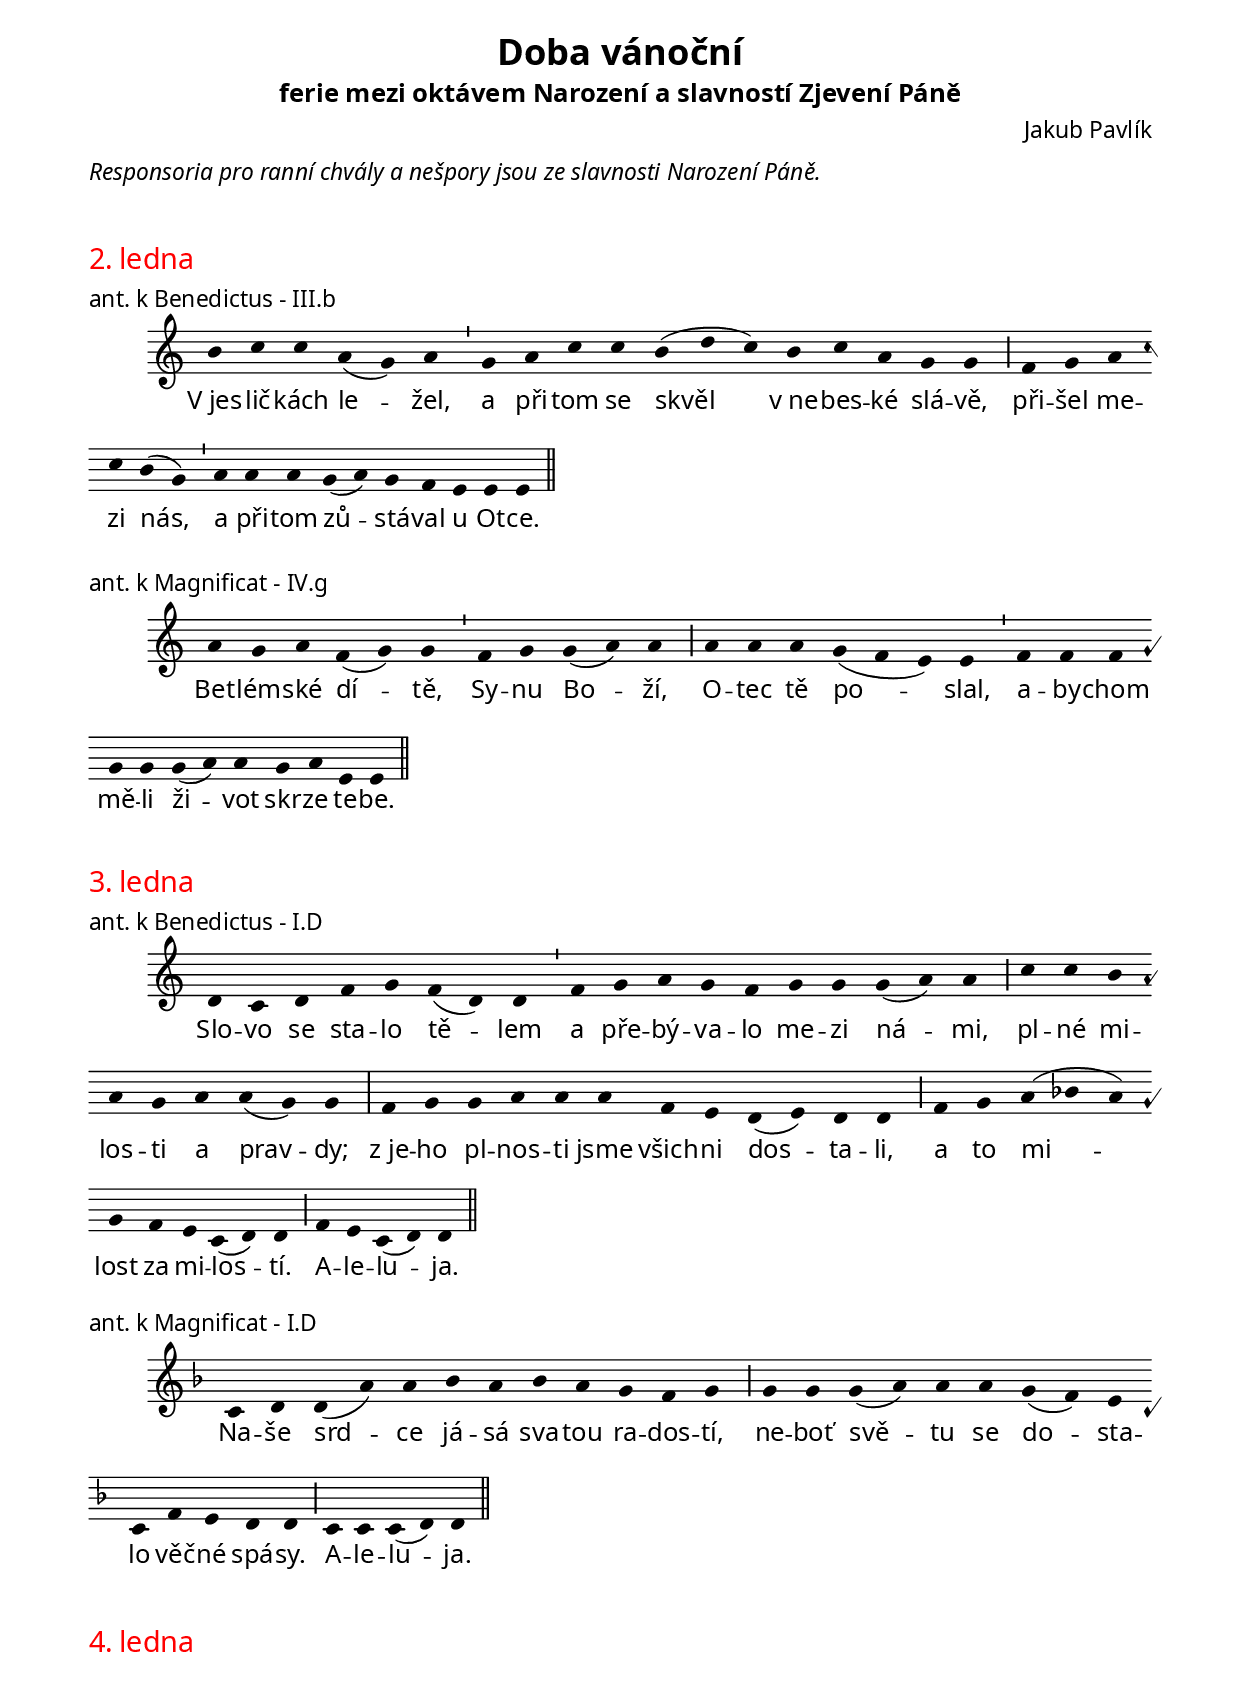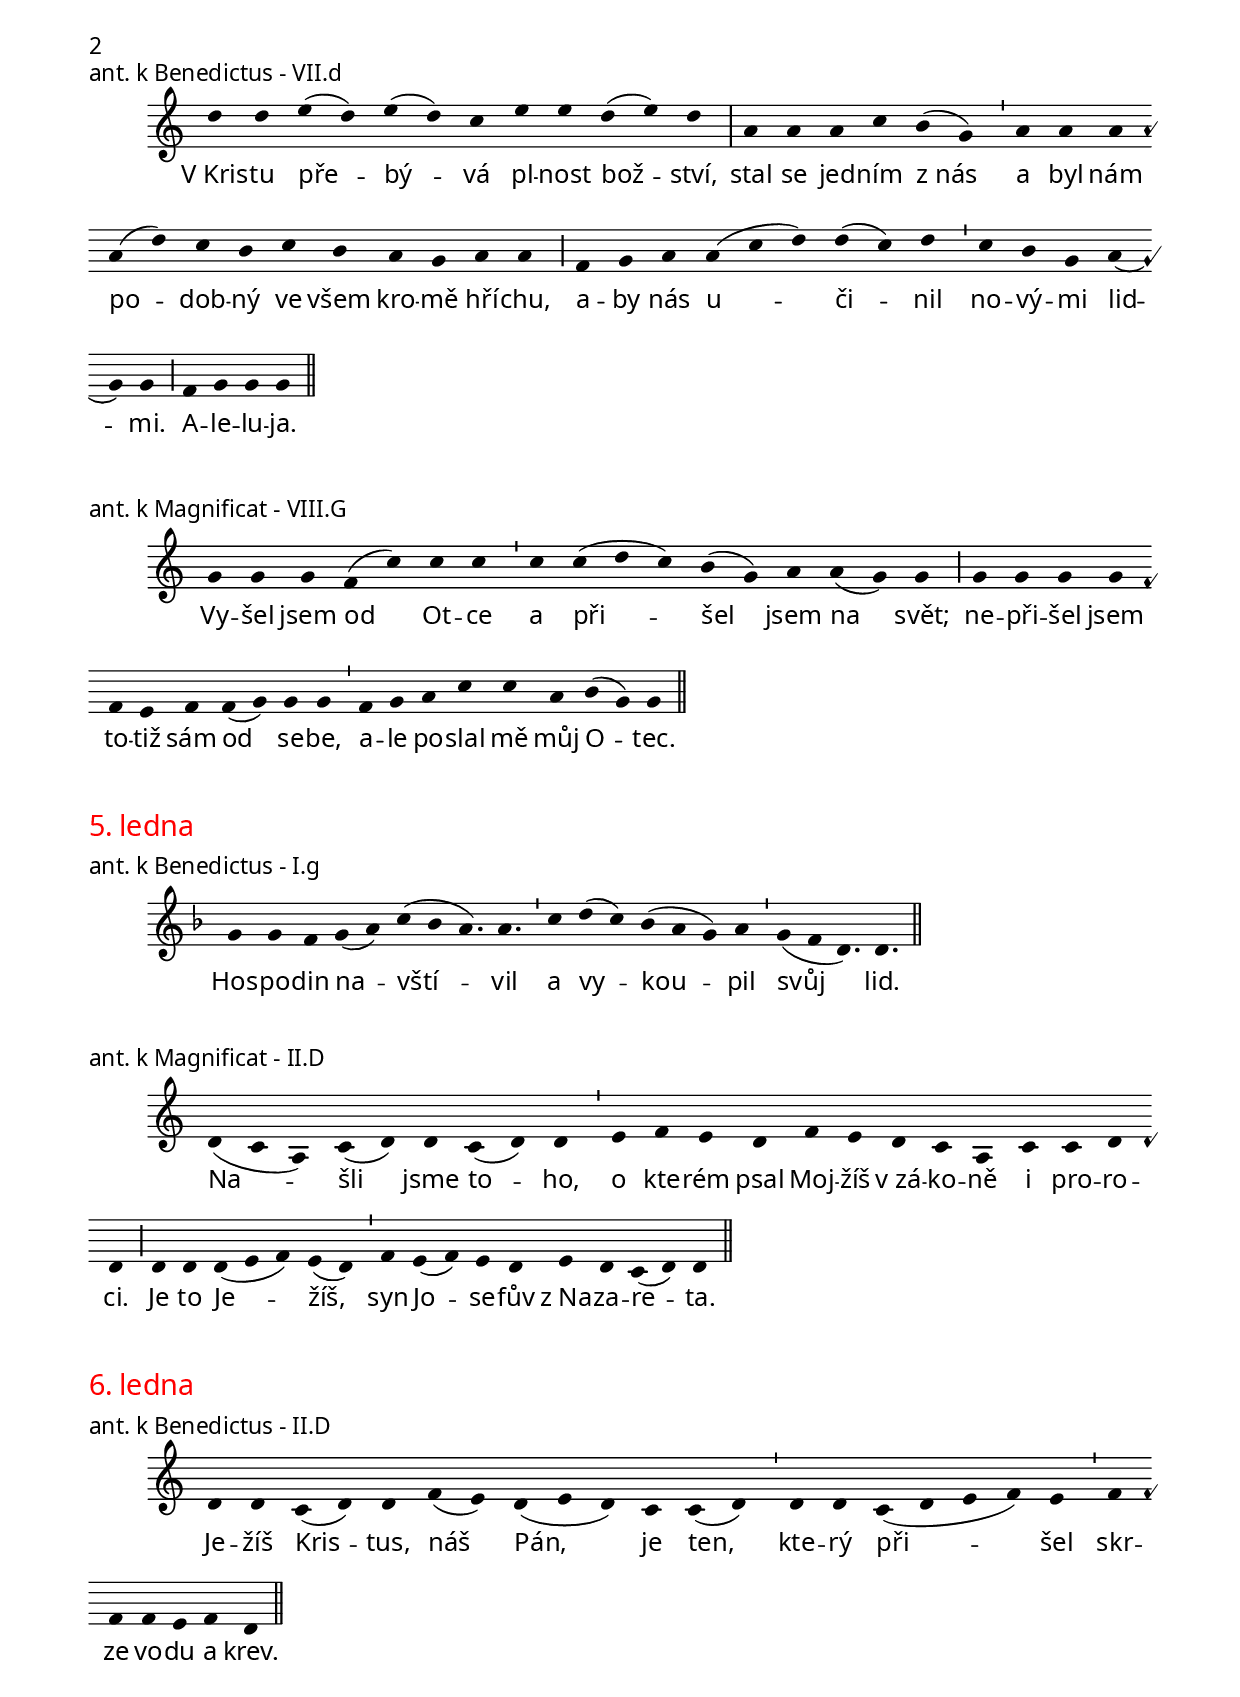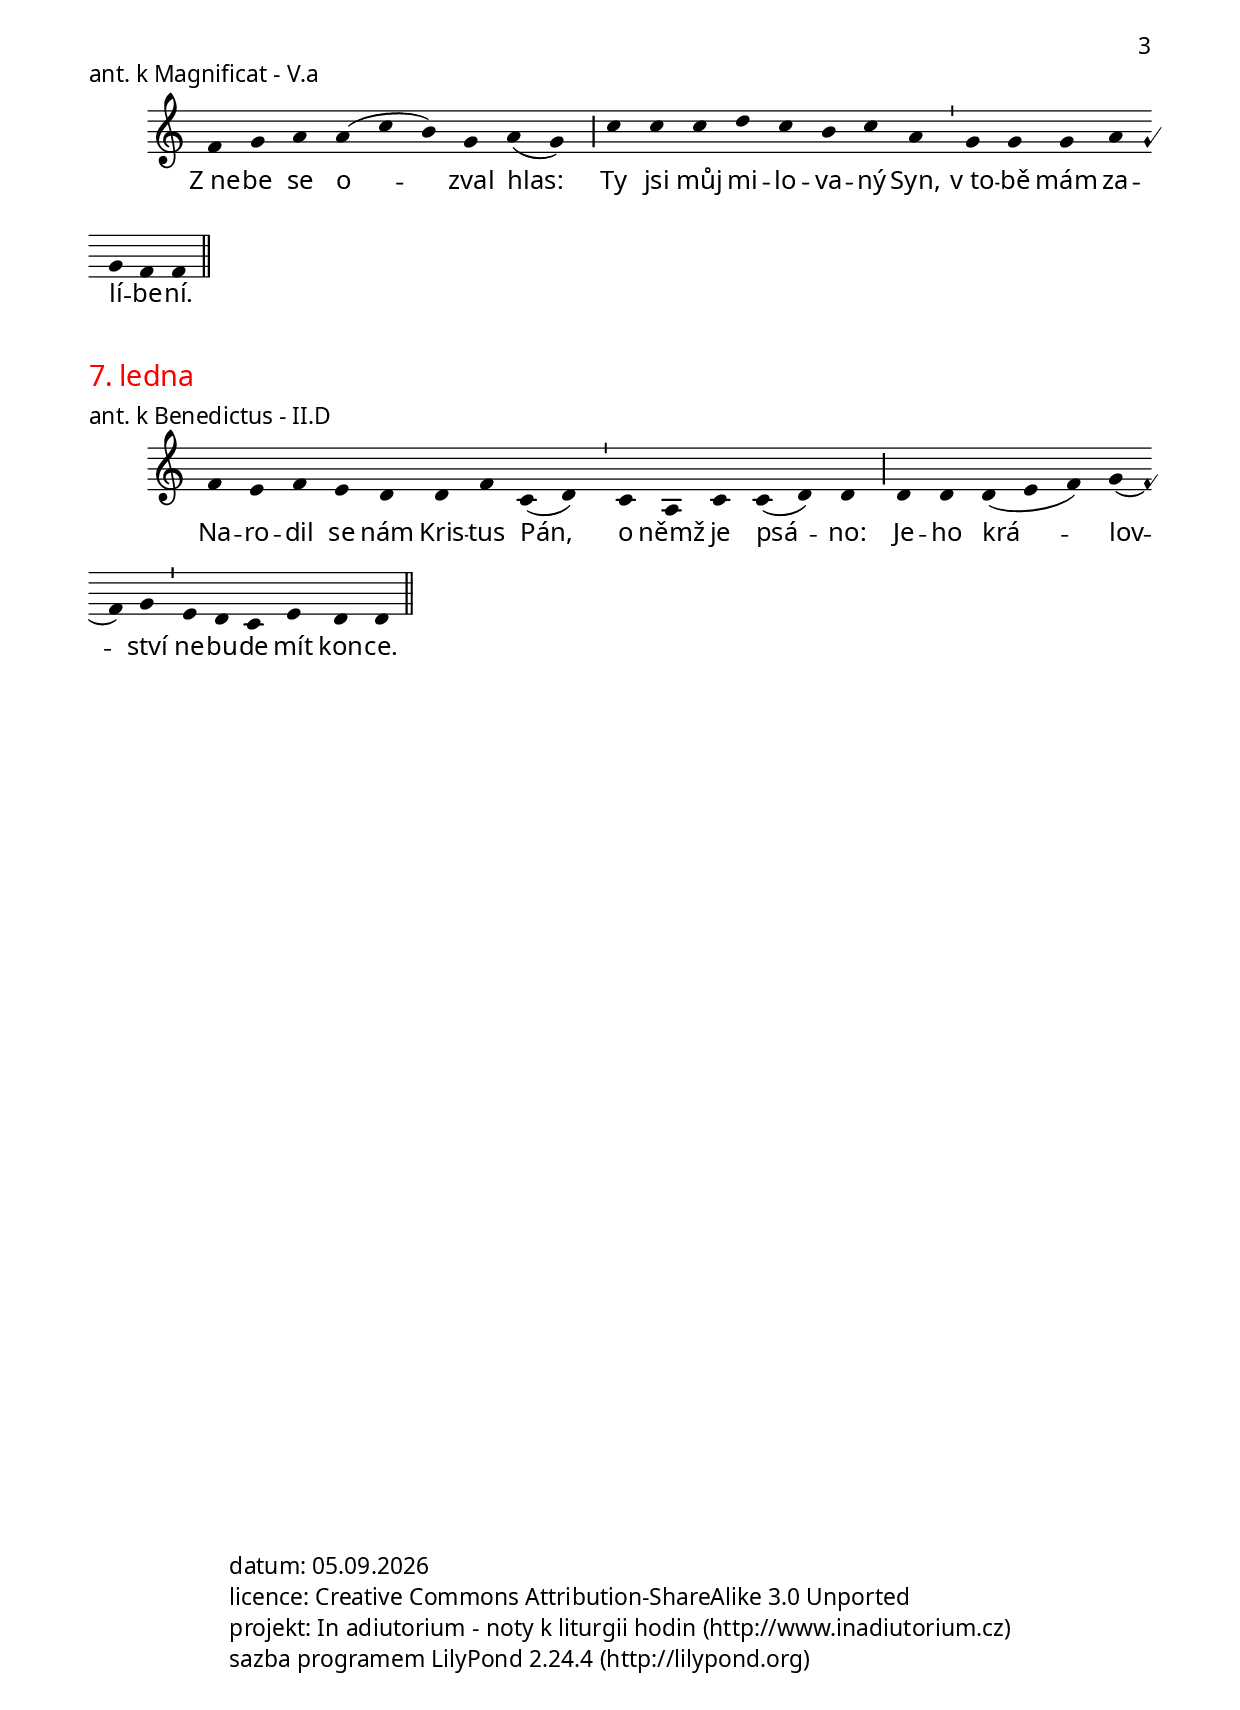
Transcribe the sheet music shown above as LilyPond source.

\version "2.17.24"

\header {
  title = "Doba vánoční"
  subtitle = "ferie mezi oktávem Narození a slavností Zjevení Páně"
  composer = "Jakub Pavlík"
}

\include "spolecne.ly"

\markup\italic{
  Responsoria pro ranní chvály a nešpory jsou ze slavnosti Narození Páně.
}

\markup\nadpisDen{2. ledna}

\score {
  \relative c'' {
    \choralniRezim
    b4 c c a( g) a \barMin
    g a c c b( d c) b c a g g \barMaior
    f g a c b( g) \barMin
    a a a g( a) g f e e e \barFinalis
  }
  \addlyrics {
    V_jes -- lič -- kách le -- žel,
    a při -- tom se skvěl v_ne -- bes -- ké slá -- vě,
    při -- šel me -- zi nás,
    a při -- tom zů -- stá -- val u Ot -- ce.
  }
  \header {
    quid = "ant. k Benedictus"
    modus = "III"
    differentia = "b"
    fons = "zcela volná inspirace (nejprve mimovolná) antifonou vanoce_narozenipane.ly#bohorodicka-1ne-a2"
    psalmus = ""
    id = ""
    piece = \markup {\sestavTitulekBezZalmu}
  }
}

\score {
  \relative c'' {
    \choralniRezim
    a4 g a f( g) g \barMin f g g( a) a \barMaior
    a a a g( f e) e \barMin
    f f f g g g( a) a g a e e \barFinalis
  }
  \addlyrics {
    Bet -- lém -- ské dí -- tě, Sy -- nu Bo -- ží,
    O -- tec tě po -- slal,
    a -- by -- chom mě -- li ži -- vot skr -- ze te -- be.
  }
  \header {
    quid = "ant. k Magnificat"
    modus = "IV"
    differentia = "g" 
    psalmus = ""
    id = ""
    piece = \markup {\sestavTitulekBezZalmu}
  }
}

\markup\nadpisDen{3. ledna}

\score {
  \relative c' {
    \choralniRezim
    d4 c d f g f( d) d \barMin 
    f g a g f g g g( a) a \barMaior
    c c b a g a a( g) g \barMax
    f g g a a a f e d( e) d d \barMaior
    f g a( bes a) g f e c( d) d \barMaior
    f e c( d) d \barFinalis
  }
  \addlyrics {
    Slo -- vo se sta -- lo tě -- lem
    a pře -- bý -- va -- lo me -- zi ná -- mi,
    pl -- né mi -- los -- ti a prav -- dy;
    z_je -- ho pl -- nos -- ti jsme všich -- ni dos -- ta -- li,
    a to mi -- lost za mi -- los -- tí.
    A -- le -- lu -- ja.
  }
  \header {
    quid = "ant. k Benedictus"
    modus = "I"
    differentia = "D" 
    psalmus = ""
    fial = "sanktoral/1227jan.ly#rch-aben?zacatek"
    placet = "r - text by stál za trochu víc práce a lépe padnoucí melodii s lepším spádem"
    id = ""
    piece = \markup {\sestavTitulekBezZalmu}
  }
}

\score {
  \relative c' {
    \key f \major
    \choralniRezim
    c4 d d( a') a bes a bes a g f g \barMaior
    g g g( a) a a g( f) e c f e d d \barMaior
    c c c( d) d \barFinalis
  }
  \addlyrics {
    Na -- še srd -- ce já -- sá sva -- tou ra -- dos -- tí,
    ne -- boť svě -- tu se do -- sta -- lo věč -- né spá -- sy.
    A -- le -- lu -- ja.
  }
  \header {
    quid = "ant. k Magnificat"
    modus = "I"
    differentia = "D" 
    psalmus = ""
    id = ""
    piece = \markup {\sestavTitulekBezZalmu}
  }
}

\markup\nadpisDen{4. ledna}

\score {
  \relative c'' {
    \choralniRezim
    d4 d e( d) e( d) c e e d( e) d \barMax
    a a a c b( g) \barMin
    a a a a( d) c b c b a g a a \barMaior
    f g a a( c d) d( c) d \barMin c b g a( g) g \barMaior
    f g g g \barFinalis
  }
  \addlyrics {
    V_Kris -- tu pře -- bý -- vá pl -- nost bož -- ství,
    stal se jed -- ním z_nás 
    a byl nám po -- dob -- ný ve všem kro -- mě hří -- chu,
    a -- by nás u -- či -- nil no -- vý -- mi lid -- mi.
    A -- le -- lu -- ja.
  }
  \header {
    quid = "ant. k Benedictus"
    modus = "VII"
    differentia = "d" 
    psalmus = ""
    id = ""
    piece = \markup {\sestavTitulekBezZalmu}
  }
}

\score {
  \relative c'' {
    \choralniRezim
    g4 g g f( c') c c \barMin
    c c( d c) b( g) a a( g) g \barMaior
    g g g g f e f f( g) g g \barMin
    f g a c c a b( g) g \barFinalis
  }
  \addlyrics {
    Vy -- šel jsem od Ot -- ce
    a při -- šel jsem na svět;
    ne -- při -- šel jsem to -- tiž sám od se -- be,
    a -- le po -- slal mě můj O -- tec.
  }
  \header {
    quid = "ant. k Magnificat"
    modus = "VIII"
    differentia = "G" 
    psalmus = ""
    fial = "velikonoce_nanebevstoupeni.ly#1ne-a1?upraveno"
    id = ""
    piece = \markup {\sestavTitulekBezZalmu}
  }
}

\markup\nadpisDen{5. ledna}

\score {
  \relative c'' {
    \choralniRezim
    \key f\major
    g4 g f g( a)  c( bes a4.) a \barMin
    c4 d( c) bes( a g) a \barMin g( f d4.) d \barFinalis
  }
  \addlyrics {
    Hos -- po -- din na -- vští -- vil a vy -- kou -- pil svůj lid.
  }
  \header {
    quid = "ant. k Benedictus"
    modus = "I"
    differentia = "g" 
    psalmus = ""
    id = ""
    fons = "zaltar, patek lichych tydnu, k Benedictus"
    fial = "antifony/ferie_kantevgant.ly#t1-pa-ben"
    piece = \markup {\sestavTitulekBezZalmu}
  }
}

\score {
  \relative c' {
    \choralniRezim
    d4( c a) c( d) d c( d) d \barMin
    e f e d f e d c a c c d d \barMaior % zmenena cast kvuli delsimu textu
    d d d( e f) e( d) \barMin f e( f) e d e d c( d) d \barFinalis
  }
  \addlyrics {
    Na -- šli jsme to -- ho, 
    o kte -- rém psal Moj -- žíš v_zá -- ko -- ně
    i pro -- ro -- ci.
    Je to Je -- žíš,
    syn Jo -- se -- fův z_Na -- za -- re -- ta.
  }
  \header {
    quid = "ant. k Magnificat"
    modus = "II"
    differentia = "D" 
    psalmus = ""
    fial = "sanktoral/0503filipjakub.ly#rch-aben?cast&upraveno"
    id = ""
    piece = \markup {\sestavTitulekBezZalmu}
  }
}

\markup\nadpisDen{6. ledna}

\score {
  \relative c' {
    \choralniRezim
    % nejsem si jisty, ze zvolene frazovani je stastne.
    % Je z hlediska vyznamu textu lepsi, 
    % aby na "je ten" koncila prvni fraze, jak jsem to udelal,
    % nebo aby jim zacinala nova?
    d d c( d) d f( e) d( e d) c c( d) \barMin 
    d d c( d e f) e \barMin 
    f f f e f d \barFinalis
  }
  \addlyrics {
    Je -- žíš Kris -- tus, náš Pán, je ten, 
    kte -- rý při -- šel 
    skr -- ze vo -- du a krev.
  }
  \header {
    quid = "ant. k Benedictus"
    modus = "II"
    differentia = "D" 
    psalmus = ""
    id = ""
    piece = \markup {\sestavTitulekBezZalmu}
  }
}

\score {
  \relative c' {
    \choralniRezim
    f4 g a a( c b) g a( g) \barMaior
    c c c d c b c a \barMin
    g g g a g f f \barFinalis
  }
  \addlyrics {
    Z_ne -- be se o -- zval hlas:
    Ty jsi můj mi -- lo -- va -- ný Syn,
    v_to -- bě mám za -- lí -- be -- ní.
  }
  \header {
    quid = "ant. k Magnificat"
    modus = "V"
    differentia = "a" 
    psalmus = ""
    fial = "antifony/pust_nedeleC.ly#iimag2?upraveno"
    id = ""
    piece = \markup {\sestavTitulekBezZalmu}
  }
}

\markup\nadpisDen{7. ledna}

\score {
  \relative c' {
    \choralniRezim
    f4 e f e d d f c( d) \barMin c a c c( d) d \barMaior
    d d d( e f) g( f) g \barMin e d c e d d \barFinalis    
  }
  \addlyrics {
    Na -- ro -- dil se nám Kris -- tus Pán, o němž je psá -- no:
    Je -- ho krá -- lov -- ství ne -- bu -- de mít kon -- ce.
  }
  \header {
    quid = "ant. k Benedictus"
    modus = "II"
    differentia = "D" 
    psalmus = ""
    placet = "r - závěr je takový jakoby s přistřiženými křídly"
    id = ""
    piece = \markup {\sestavTitulekBezZalmu}
  }
}